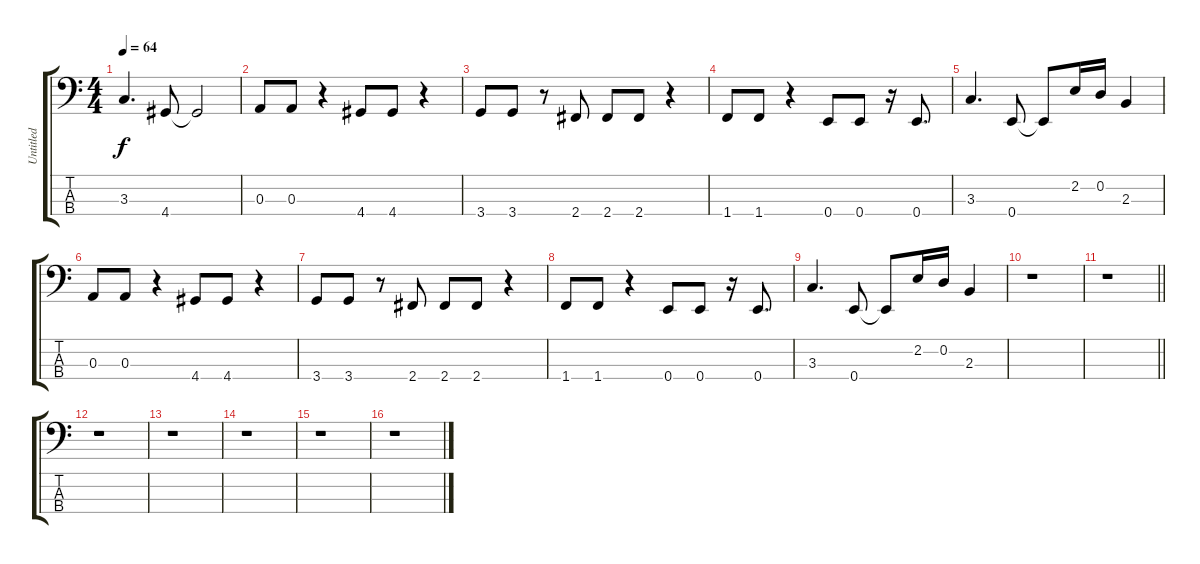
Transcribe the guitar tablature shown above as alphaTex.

\track ("Untitled" "Untitled") {instrument electricbassfinger}
\staff {score tabs}
\tuning (G2 D2 A1 E1) {hide}
\ts (4 4)
\tempo 64
\clef f4
\ks c
3.3.4{d dy f} 4.4.8 4.4{t}.2 |
0.3.8 0.3.8 r.4 4.4.8 4.4.8 r.4 |
3.4.8 3.4.8 r.8 2.4.8 2.4.8 2.4.8 r.4 |
1.4.8 1.4.8 r.4 0.4.8 0.4.8 r.16 0.4.8{d} |
3.3.4{d} 0.4.8 0.4{t}.8 2.2.16 0.2.16 2.3.4 |
0.3.8 0.3.8 r.4 4.4.8 4.4.8 r.4 |
3.4.8 3.4.8 r.8 2.4.8 2.4.8 2.4.8 r.4 |
1.4.8 1.4.8 r.4 0.4.8 0.4.8 r.16 0.4.8{d} |
3.3.4{d} 0.4.8 0.4{t}.8 2.2.16 0.2.16 2.3.4 |
r.1 |
\barLineRight lightlight
r.1 |
r.1 |
r.1 |
r.1 |
r.1 |
r.1
